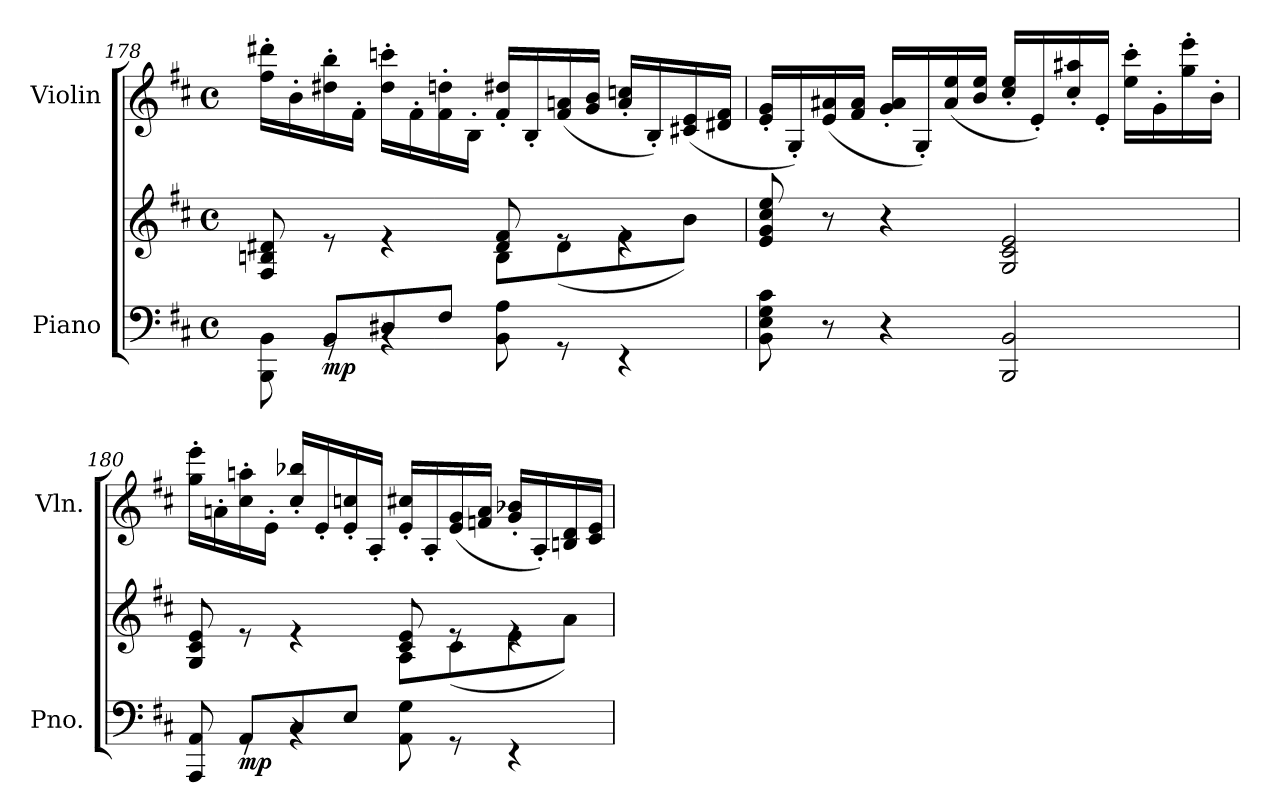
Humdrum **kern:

**kern	**kern	**dynam	**kern
*part2	*part2	*part2	*part1
*staff3	*staff2	*staff2/3	*staff1
*I"Piano	*	*	*I"Violin
*I'Pno.	*	*	*I'Vln.
!!LO:PB:g=z
*clefF4	*clefG2	*	*clefG2
*k[f#c#]	*k[f#c#]	*	*k[f#c#]
*M4/4	*M4/4	*	*M4/4
*met(c)	*met(c)	*	*met(c)
=178	=178	=178	=178
*^	*^	*	*
8ryy	8BBB\ 8BB\	8F#/ 8Bn/ 8d#X/	2ryy	.	16ff#\' 16ddd#X\'LL
.	.	.	.	.	16b'\
!	!	!	!	!LO:DY:b=2	!
8BB/L	8rGG	8re	.	mp	16dd#X\' 16bb\'
.	.	.	.	.	16f#'\JJ
8D#X/	4rBB	4re	.	.	16dd#\' 16cccn\'LL
.	.	.	.	.	16f#'\
8F#/J	.	.	.	.	16f#\' 16ddn\'
.	.	.	.	.	16B'\JJ
8BB\ 8A\	2ryy	8d#/ 8f#/	8B\L	.	16f#/' 16dd#X/'LL
.	.	.	.	.	16B'/
8rGG	.	8re	(8d#\	.	(16f#/ 16an/
.	.	.	.	.	16g/ 16b/JJ
4rEE	.	4re	8f#\	.	16a/' 16ccn/'LL
.	.	.	.	.	16B'/)
.	.	.	8b\J)	.	(16c#X/ 16e/
.	.	.	.	.	16d#X/ 16f#/JJ
*v	*v	*	*	*	*
*	*v	*v	*	*
=179	=179	=179	=179
8BB\ 8E\ 8G\ 8c#\	8e/ 8g/ 8cc#/ 8ee/	.	16e/' 16g/'LL
.	.	.	16G'/)
8r	8r	.	(16e/ 16a#X/
.	.	.	16f#/ 16a#/JJ
4r	4r	.	16g/' 16a#/'LL
.	.	.	16G'/)
.	.	.	(16a#/ 16ee/
.	.	.	16b/ 16ee/JJ
2BBB/ 2BB/	2G/ 2c#/ 2e/	.	16cc#/' 16ee/'LL
.	.	.	16e'/)
.	.	.	16cc#/' 16aa#X/'
.	.	.	16e'/JJ
.	.	.	16ee\' 16ccc#\'LL
.	.	.	16g'\
.	.	.	16gg\' 16eee\'
.	.	.	16b'\JJ
!!LO:LB:g=z
=180	=180	=180	=180
*^	*^	*	*
8ryy	8AAA/ 8AA/	8G/ 8c#/ 8e/	2ryy	.	16gg\' 16eee\'LL
.	.	.	.	.	16an'\
!	!	!	!	!LO:DY:b=2	!
8AA/L	8rGG	8re	.	mp	16cc#\' 16aan\'
.	.	.	.	.	16e'\JJ
8C#/	4rBB	4re	.	.	16cc#/' 16bb-X/'LL
.	.	.	.	.	16e'/
8E/J	.	.	.	.	16e/' 16ccn/'
.	.	.	.	.	16A'/JJ
8AA\ 8G\	2ryy	8c#/ 8e/	8A\L	.	16e/' 16cc#X/'LL
.	.	.	.	.	16A'/
8rGG	.	8re	(8c#\	.	(16e/ 16g/
.	.	.	.	.	16fn/ 16a/JJ
4rEE	.	4re	8e\	.	16g/' 16b-X/'LL
.	.	.	.	.	16A'/)
.	.	.	8a\J)	.	16Bn/ 16d/
.	.	.	.	.	16c#/ 16e/JJ
*v	*v	*	*	*	*
*	*v	*v	*	*
=	=	=	=
*-	*-	*-	*-
